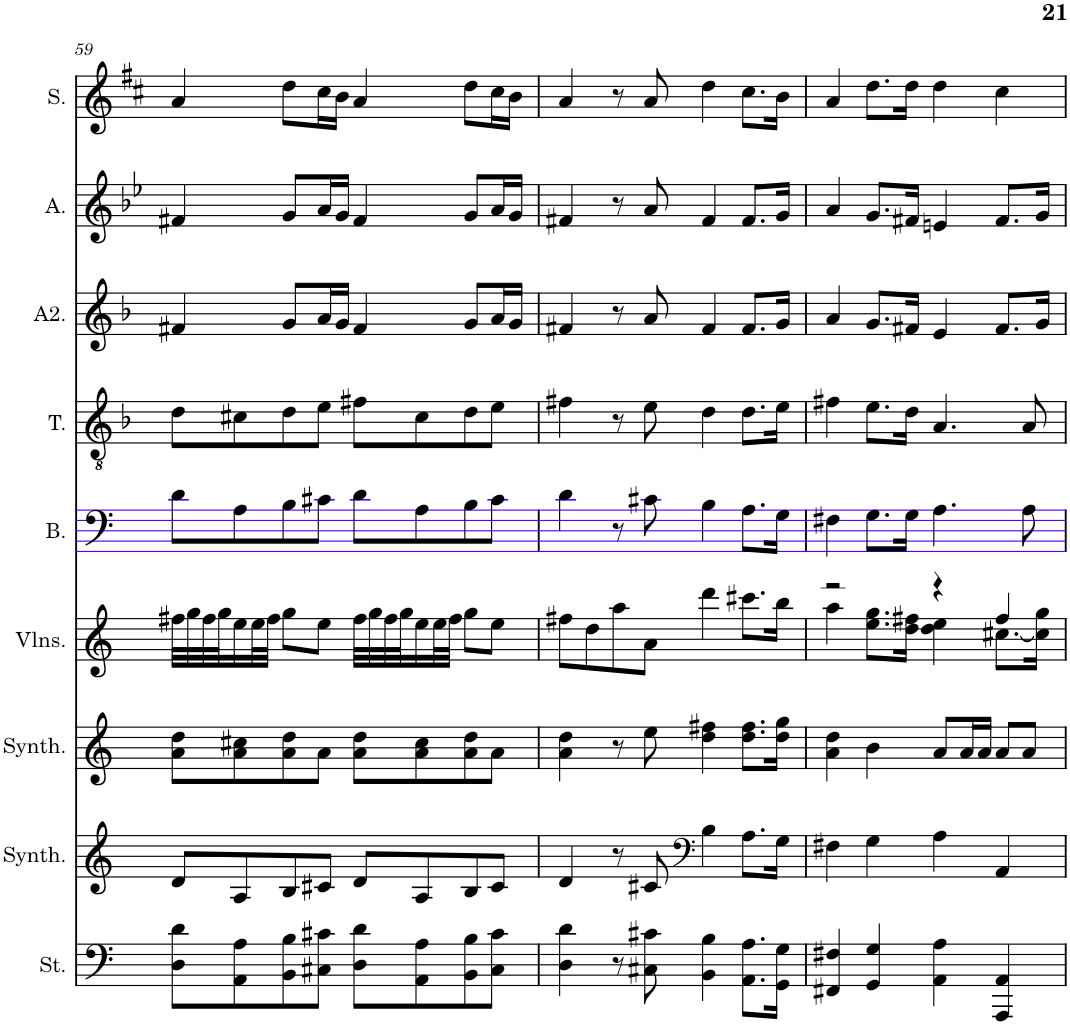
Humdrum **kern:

**kern	**kern	**kern	**kern	**kern	**kern	**kern	**kern	**kern
*part9	*part8	*part7	*part6	*part5	*part4	*part3	*part2	*part1
*staff9	*staff8	*staff7	*staff6	*staff5	*staff4	*staff3	*staff2	*staff1
*I"Cordes, D'Bass/Strings, etc	*I"Synthétiseur d'instruments à cordes, Synth strings, etc	*I"Synthétiseur d'instruments à cordes, Synth strings 2	*I"Violons, 1st violins	*I"Basse	*I"Ténor	*I"Alto 2	*I"Alto	*I"Soprano
*I'St.	*I'Synth.	*I'Synth.	*I'Vlns.	*I'B.	*I'T.	*I'A2.	*I'A.	*I'S.
!!LO:PB:g=z
*clefF4	*clefG2	*clefG2	*clefG2	*clefF4	*clefGv2	*clefG2	*clefG2	*clefG2
*k[]	*k[]	*k[]	*k[]	*k[]	*k[b-]	*k[b-]	*k[b-e-]	*k[f#c#]
*M4/4	*M4/4	*M4/4	*M4/4	*M4/4	*M4/4	*M4/4	*M4/4	*M4/4
=59	=59	=59	=59	=59	=59	=59	=59	=59
8D\ 8d\L	8d/L	8a\ 8dd\L	32ff#X\LLL	8d\L	8d\L	4f#X/	4f#X/	4a/
.	.	.	32gg\	.	.	.	.	.
.	.	.	32ff#\	.	.	.	.	.
.	.	.	32gg\J	.	.	.	.	.
8AA\ 8A\	8A/	8a\ 8cc#X\	16ee\	8A\	8c#X\	.	.	.
.	.	.	32ee\L	.	.	.	.	.
.	.	.	32ff#\JJJ	.	.	.	.	.
8BB\ 8B\	8B/	8a\ 8dd\	8gg\L	8B\	8d\	8g/L	8g/L	8dd\L
8C#X\ 8c#X\J	8c#X/J	8a\J	8ee\J	8c#X\J	8e\J	16a/L	16a/L	16cc#\L
.	.	.	.	.	.	16g/JJ	16g/JJ	16b\JJ
8D\ 8d\L	8d/L	8a\ 8dd\L	32ff#\LLL	8d\L	8f#X\L	4f#/	4f#/	4a/
.	.	.	32gg\	.	.	.	.	.
.	.	.	32ff#\	.	.	.	.	.
.	.	.	32gg\J	.	.	.	.	.
8AA\ 8A\	8A/	8a\ 8cc#\	16ee\	8A\	8c#\	.	.	.
.	.	.	32ee\L	.	.	.	.	.
.	.	.	32ff#\JJJ	.	.	.	.	.
8BB\ 8B\	8B/	8a\ 8dd\	8gg\L	8B\	8d\	8g/L	8g/L	8dd\L
8C#\ 8c#\J	8c#/J	8a\J	8ee\J	8c#\J	8e\J	16a/L	16a/L	16cc#\L
.	.	.	.	.	.	16g/JJ	16g/JJ	16b\JJ
=60	=60	=60	=60	=60	=60	=60	=60	=60
4D\ 4d\	4d/	4a\ 4dd\	8ff#X\L	4d\	4f#X\	4f#X/	4f#X/	4a/
.	.	.	8dd\	.	.	.	.	.
8r	8r	8r	8aa\	8r	8r	8r	8r	8r
8C#X\ 8c#X\	8c#X/	8ee\	8a\J	8c#X\	8e\	8a/	8a/	8a/
*	*clefF4	*	*	*	*	*	*	*
4BB\ 4B\	4B\	4dd\ 4ff#X\	4ddd\	4B\	4d\	4f#/	4f#/	4dd\
8.AA\ 8.A\L	8.A\L	8.dd\ 8.ff#\L	8.ccc#X\L	8.A\L	8.d\L	8.f#/L	8.f#/L	8.cc#\L
16GG\ 16G\Jk	16G\Jk	16dd\ 16gg\Jk	16bb\Jk	16G\Jk	16e\Jk	16g/Jk	16g/Jk	16b\Jk
=61	=61	=61	=61	=61	=61	=61	=61	=61
*	*	*	*^	*	*	*	*	*
4FF#X/ 4F#X/	4F#X\	4a\ 4dd\	2r	4aa\	4F#X\	4f#X\	4a/	4a/	4a/
4GG/ 4G/	4G\	4b\	.	8.ee\ 8.gg\L	8.G\L	8.e\L	8.g/L	8.g/L	8.dd\L
.	.	.	.	16dd\ 16ff#X\Jk	16G\Jk	16d\Jk	16f#X/Jk	16f#X/Jk	16dd\Jk
4AA\ 4A\	4A\	8a/L	4r	4dd\ 4ee\	4.A\	4.A/	4e/	4en/	4dd\
.	.	16a/L	.	.	.	.	.	.	.
.	.	16a/JJ	.	.	.	.	.	.	.
4AAA/ 4AA/	4AA/	8a/L	4ff#/	[8.cc#X\L	.	.	8.f#/L	8.f#/L	4cc#\
.	.	8a/J	.	.	8A\	8A/	.	.	.
.	.	.	.	16cc#\] 16gg\Jk	.	.	16g/Jk	16g/Jk	.
*	*	*	*v	*v	*	*	*	*	*
=	=	=	=	=	=	=	=	=
*-	*-	*-	*-	*-	*-	*-	*-	*-
